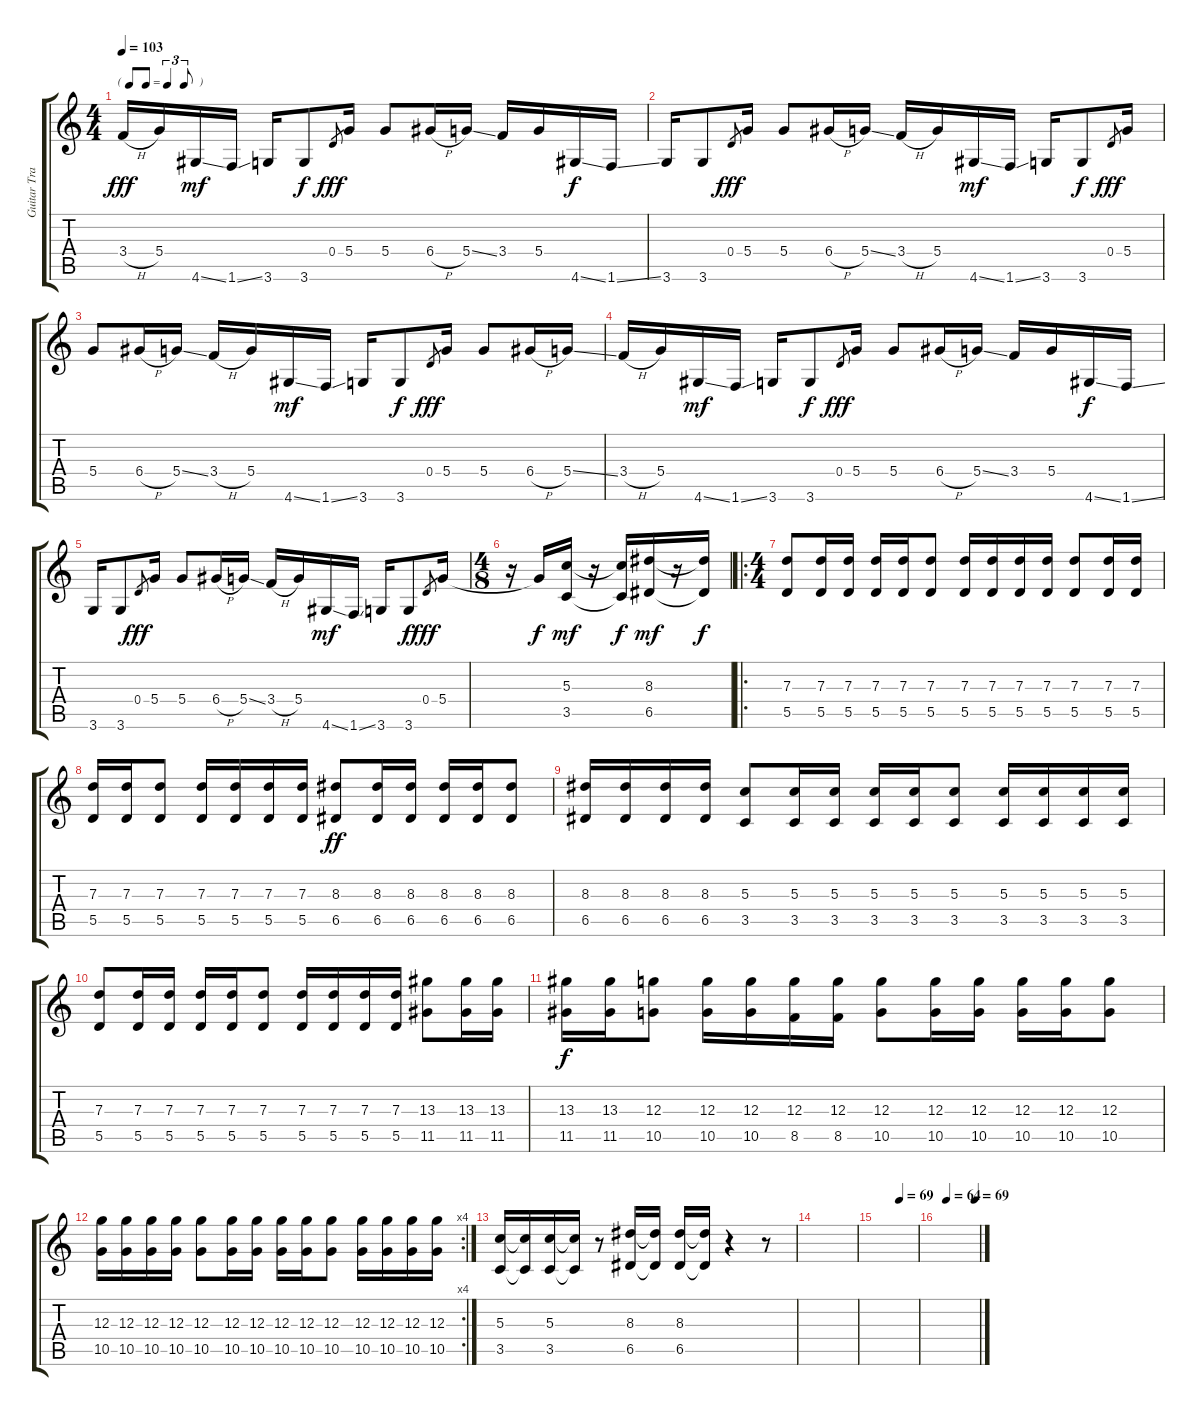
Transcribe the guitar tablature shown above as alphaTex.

\track ("Guitar Track 2" "Guitar Tra") {instrument overdrivenguitar}
\staff {score tabs}
\tuning (E4 B3 G3 D3 A2 E2) {hide}
\ts (4 4)
\tf triplet8th
\tempo 103
\clef g2
\ks c
3.4{h}.16{dy fff} 5.4.16 4.6{ss}.16{dy mf} 1.6{ss}.16 3.6.16 3.6.8{dy f} 0.4.8{gr dy fff} 5.4.16 5.4.8 6.4{h}.16 5.4{ss}.16 3.4.16 5.4.16 4.6{ss}.16{dy f} 1.6{ss}.16 |
3.6.16 3.6.8 0.4.8{gr dy fff} 5.4.16 5.4.8 6.4{h}.16 5.4{ss}.16 3.4{h}.16 5.4.16 4.6{ss}.16{dy mf} 1.6{ss}.16 3.6.16 3.6.8{dy f} 0.4.8{gr dy fff} 5.4.16 |
5.4.8 6.4{h}.16 5.4{ss}.16 3.4{h}.16 5.4.16 4.6{ss}.16{dy mf} 1.6{ss}.16 3.6.16 3.6.8{dy f} 0.4.8{gr dy fff} 5.4.16 5.4.8 6.4{h}.16 5.4{ss}.16 |
3.4{h}.16 5.4.16 4.6{ss}.16{dy mf} 1.6{ss}.16 3.6.16 3.6.8{dy f} 0.4.8{gr dy fff} 5.4.16 5.4.8 6.4{h}.16 5.4{ss}.16 3.4.16 5.4.16 4.6{ss}.16{dy f} 1.6{ss}.16 |
3.6.16 3.6.8 0.4.8{gr dy fff} 5.4.16 5.4.8 6.4{h}.16 5.4{ss}.16 3.4{h}.16 5.4.16 4.6{ss}.16{dy mf} 1.6{ss}.16 3.6.16 3.6.8{dy f} 0.4.8{gr dy fff} 5.4.16 |
\ts (4 8)
r.16 5.4{t}.16{dy f} (5.3 3.5).16{dy mf} r.16 (5.3{t} 3.5{t}).16{dy f} (8.3 6.5).16{dy mf} r.16 (8.3{t} 6.5{t}).16{dy f} |
\ro
\ts (4 4)
(7.3 5.5).8 (7.3 5.5).16 (7.3 5.5).16 (7.3 5.5).16 (7.3 5.5).16 (7.3 5.5).8 (7.3 5.5).16 (7.3 5.5).16 (7.3 5.5).16 (7.3 5.5).16 (7.3 5.5).8 (7.3 5.5).16 (7.3 5.5).16 |
(7.3 5.5).16 (7.3 5.5).16 (7.3 5.5).8 (7.3 5.5).16 (7.3 5.5).16 (7.3 5.5).16 (7.3 5.5).16 (8.3 6.5).8{dy ff} (8.3 6.5).16 (8.3 6.5).16 (8.3 6.5).16 (8.3 6.5).16 (8.3 6.5).8 |
(8.3 6.5).16 (8.3 6.5).16 (8.3 6.5).16 (8.3 6.5).16 (5.3 3.5).8 (5.3 3.5).16 (5.3 3.5).16 (5.3 3.5).16 (5.3 3.5).16 (5.3 3.5).8 (5.3 3.5).16 (5.3 3.5).16 (5.3 3.5).16 (5.3 3.5).16 |
(7.3 5.5).8 (7.3 5.5).16 (7.3 5.5).16 (7.3 5.5).16 (7.3 5.5).16 (7.3 5.5).8 (7.3 5.5).16 (7.3 5.5).16 (7.3 5.5).16 (7.3 5.5).16 (13.3 11.5).8 (13.3 11.5).16 (13.3 11.5).16 |
(13.3 11.5).16{dy f} (13.3 11.5).16 (12.3 10.5).8 (12.3 10.5).16 (12.3 10.5).16 (12.3 8.5).16 (12.3 8.5).16 (12.3 10.5).8 (12.3 10.5).16 (12.3 10.5).16 (12.3 10.5).16 (12.3 10.5).16 (12.3 10.5).8 |
\rc 4
(12.3 10.5).16 (12.3 10.5).16 (12.3 10.5).16 (12.3 10.5).16 (12.3 10.5).8 (12.3 10.5).16 (12.3 10.5).16 (12.3 10.5).16 (12.3 10.5).16 (12.3 10.5).8 (12.3 10.5).16 (12.3 10.5).16 (12.3 10.5).16 (12.3 10.5).16 |
(5.3 3.5).16 (5.3{t} 3.5{t}).16 (5.3 3.5).16 (5.3{t} 3.5{t}).16 r.8 (8.3 6.5).16 (8.3{t} 6.5{t}).16 (8.3 6.5).16 (8.3{t} 6.5{t}).16 r.4 r.8 |
|
\tempo (69 0.5625)
|
\tempo (64 0.21875)
\tempo (69 0.90625)
